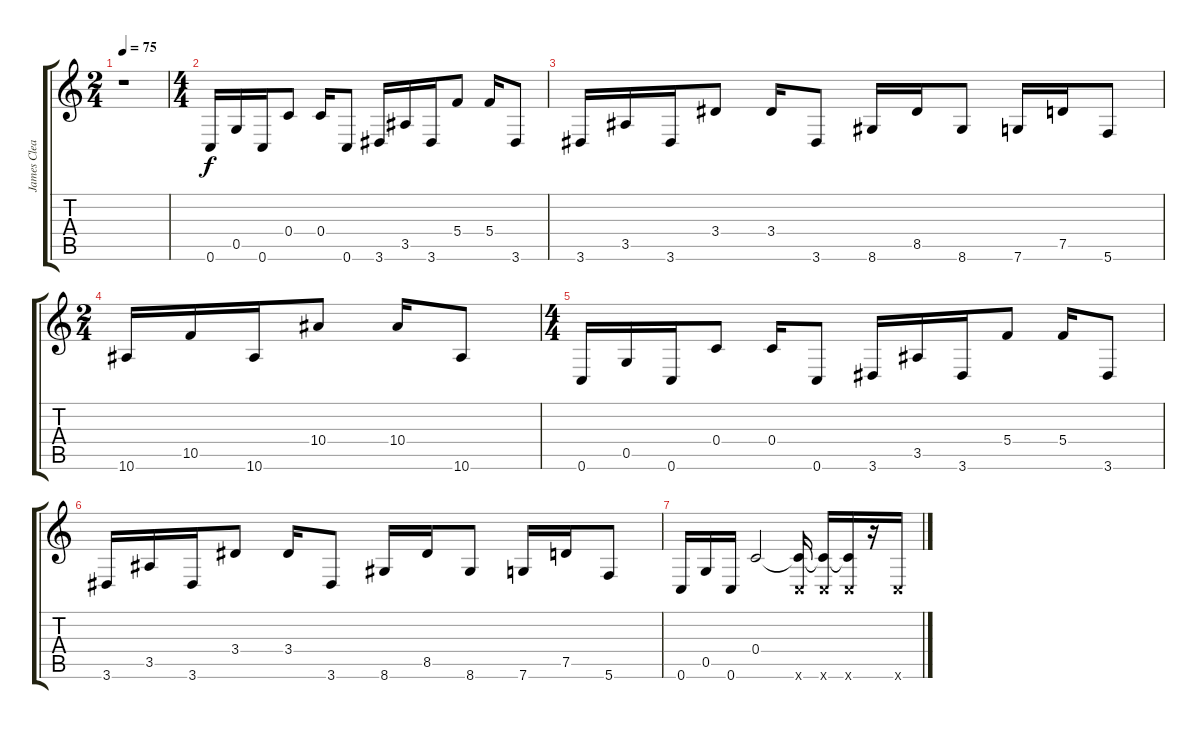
\track ("James Clean" "James Clea") {instrument electricguitarclean}
\staff {score tabs}
\tuning (D4 A3 F3 C3 G2 C2) {hide}
\ts (2 4)
\tempo 75
\clef g2
\ks c
r.1{dy f} |
\ts (4 4)
0.6.16 0.5.16 0.6.16 0.4.8 0.4.16 0.6.8 3.6.16 3.5.16 3.6.16 5.4.8 5.4.16 3.6.8 |
3.6.16 3.5.16 3.6.16 3.4.8 3.4.16 3.6.8 8.6.16 8.5.16 8.6.8 7.6.16 7.5.16 5.6.8 |
\ts (2 4)
10.6.16 10.5.16 10.6.16 10.4.8 10.4.16 10.6.8 |
\ts (4 4)
0.6.16 0.5.16 0.6.16 0.4.8 0.4.16 0.6.8 3.6.16 3.5.16 3.6.16 5.4.8 5.4.16 3.6.8 |
3.6.16 3.5.16 3.6.16 3.4.8 3.4.16 3.6.8 8.6.16 8.5.16 8.6.8 7.6.16 7.5.16 5.6.8 |
0.6.16 0.5.16 0.6.16 0.4.2 (0.4{t} 0.6{x}).16 (0.4{t} 0.6{x}).16 (0.4{t} 0.6{x}).16 r.16 0.6{x}.16
